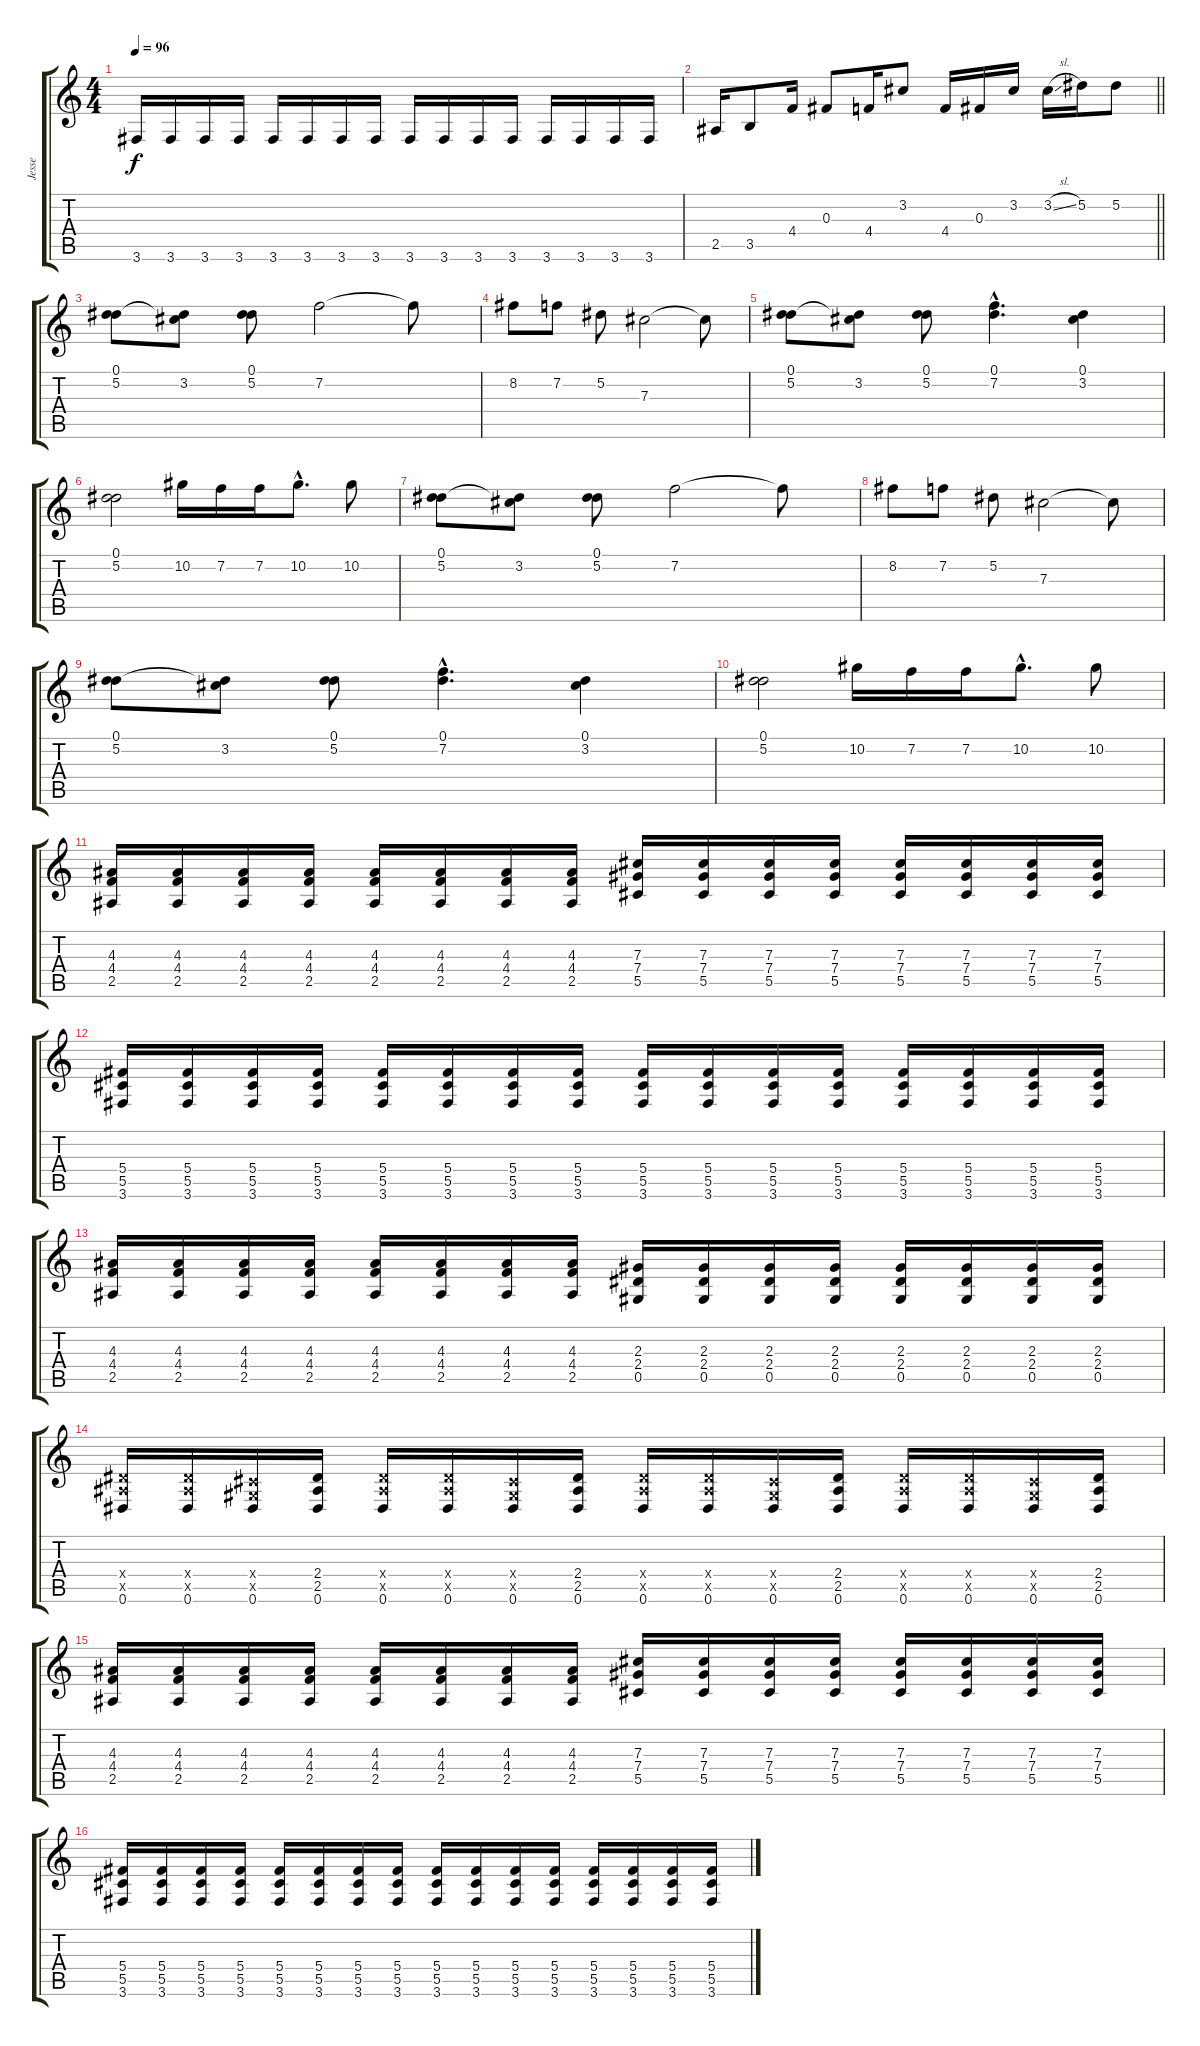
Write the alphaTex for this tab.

\track ("Jesse" "Jesse") {instrument electricguitarjazz}
\staff {score tabs}
\tuning (Eb4 Bb3 Gb3 Db3 Ab2 Eb2) {hide}
\ts (4 4)
\tempo 96
\clef g2
\ks c
3.6.16{dy f} 3.6.16 3.6.16 3.6.16 3.6.16 3.6.16 3.6.16 3.6.16 3.6.16 3.6.16 3.6.16 3.6.16 3.6.16 3.6.16 3.6.16 3.6.16 |
\barLineRight lightlight
2.5.16 3.5.8 4.4.16 0.3.8 4.4.16 3.2.8 4.4.16 0.3.16 3.2.16 3.2{sl}.16 5.2.16 5.2.8 |
(0.1 5.2).8 (0.1{t} 3.2).8 (0.1 5.2).8 7.2.2 7.2{t}.8 |
8.2.8 7.2.8 5.2.8 7.3.2 7.3{t}.8 |
(0.1 5.2).8 (0.1{t} 3.2).8 (0.1 5.2).8 (0.1{hac} 7.2{hac}).4{d} (0.1 3.2).4 |
(0.1 5.2).2 10.2.16 7.2.16 7.2.16 10.2{hac}.8{d} 10.2.8 |
(0.1 5.2).8 (0.1{t} 3.2).8 (0.1 5.2).8 7.2.2 7.2{t}.8 |
8.2.8 7.2.8 5.2.8 7.3.2 7.3{t}.8 |
(0.1 5.2).8 (0.1{t} 3.2).8 (0.1 5.2).8 (0.1{hac} 7.2{hac}).4{d} (0.1 3.2).4 |
(0.1 5.2).2 10.2.16 7.2.16 7.2.16 10.2{hac}.8{d} 10.2.8 |
(4.3 4.4 2.5).16{instrument distortionguitar} (4.3 4.4 2.5).16 (4.3 4.4 2.5).16 (4.3 4.4 2.5).16 (4.3 4.4 2.5).16 (4.3 4.4 2.5).16 (4.3 4.4 2.5).16 (4.3 4.4 2.5).16 (7.3 7.4 5.5).16 (7.3 7.4 5.5).16 (7.3 7.4 5.5).16 (7.3 7.4 5.5).16 (7.3 7.4 5.5).16 (7.3 7.4 5.5).16 (7.3 7.4 5.5).16 (7.3 7.4 5.5).16 |
(5.4 5.5 3.6).16 (5.4 5.5 3.6).16 (5.4 5.5 3.6).16 (5.4 5.5 3.6).16 (5.4 5.5 3.6).16 (5.4 5.5 3.6).16 (5.4 5.5 3.6).16 (5.4 5.5 3.6).16 (5.4 5.5 3.6).16 (5.4 5.5 3.6).16 (5.4 5.5 3.6).16 (5.4 5.5 3.6).16 (5.4 5.5 3.6).16 (5.4 5.5 3.6).16 (5.4 5.5 3.6).16 (5.4 5.5 3.6).16 |
(4.3 4.4 2.5).16{instrument distortionguitar} (4.3 4.4 2.5).16 (4.3 4.4 2.5).16 (4.3 4.4 2.5).16 (4.3 4.4 2.5).16 (4.3 4.4 2.5).16 (4.3 4.4 2.5).16 (4.3 4.4 2.5).16 (2.3 2.4 0.5).16 (2.3 2.4 0.5).16 (2.3 2.4 0.5).16 (2.3 2.4 0.5).16 (2.3 2.4 0.5).16 (2.3 2.4 0.5).16 (2.3 2.4 0.5).16 (2.3 2.4 0.5).16 |
(2.4{x} 2.5{x} 0.6).16 (2.4{x} 2.5{x} 0.6).16 (0.4{x} 0.5{x} 0.6).16 (2.4 2.5 0.6).16 (2.4{x} 2.5{x} 0.6).16 (2.4{x} 2.5{x} 0.6).16 (0.4{x} 0.5{x} 0.6).16 (2.4 2.5 0.6).16 (2.4{x} 2.5{x} 0.6).16 (2.4{x} 2.5{x} 0.6).16 (0.4{x} 0.5{x} 0.6).16 (2.4 2.5 0.6).16 (2.4{x} 2.5{x} 0.6).16 (2.4{x} 2.5{x} 0.6).16 (0.4{x} 0.5{x} 0.6).16 (2.4 2.5 0.6).16 |
(4.3 4.4 2.5).16{instrument distortionguitar} (4.3 4.4 2.5).16 (4.3 4.4 2.5).16 (4.3 4.4 2.5).16 (4.3 4.4 2.5).16 (4.3 4.4 2.5).16 (4.3 4.4 2.5).16 (4.3 4.4 2.5).16 (7.3 7.4 5.5).16 (7.3 7.4 5.5).16 (7.3 7.4 5.5).16 (7.3 7.4 5.5).16 (7.3 7.4 5.5).16 (7.3 7.4 5.5).16 (7.3 7.4 5.5).16 (7.3 7.4 5.5).16 |
(5.4 5.5 3.6).16 (5.4 5.5 3.6).16 (5.4 5.5 3.6).16 (5.4 5.5 3.6).16 (5.4 5.5 3.6).16 (5.4 5.5 3.6).16 (5.4 5.5 3.6).16 (5.4 5.5 3.6).16 (5.4 5.5 3.6).16 (5.4 5.5 3.6).16 (5.4 5.5 3.6).16 (5.4 5.5 3.6).16 (5.4 5.5 3.6).16 (5.4 5.5 3.6).16 (5.4 5.5 3.6).16 (5.4 5.5 3.6).16
